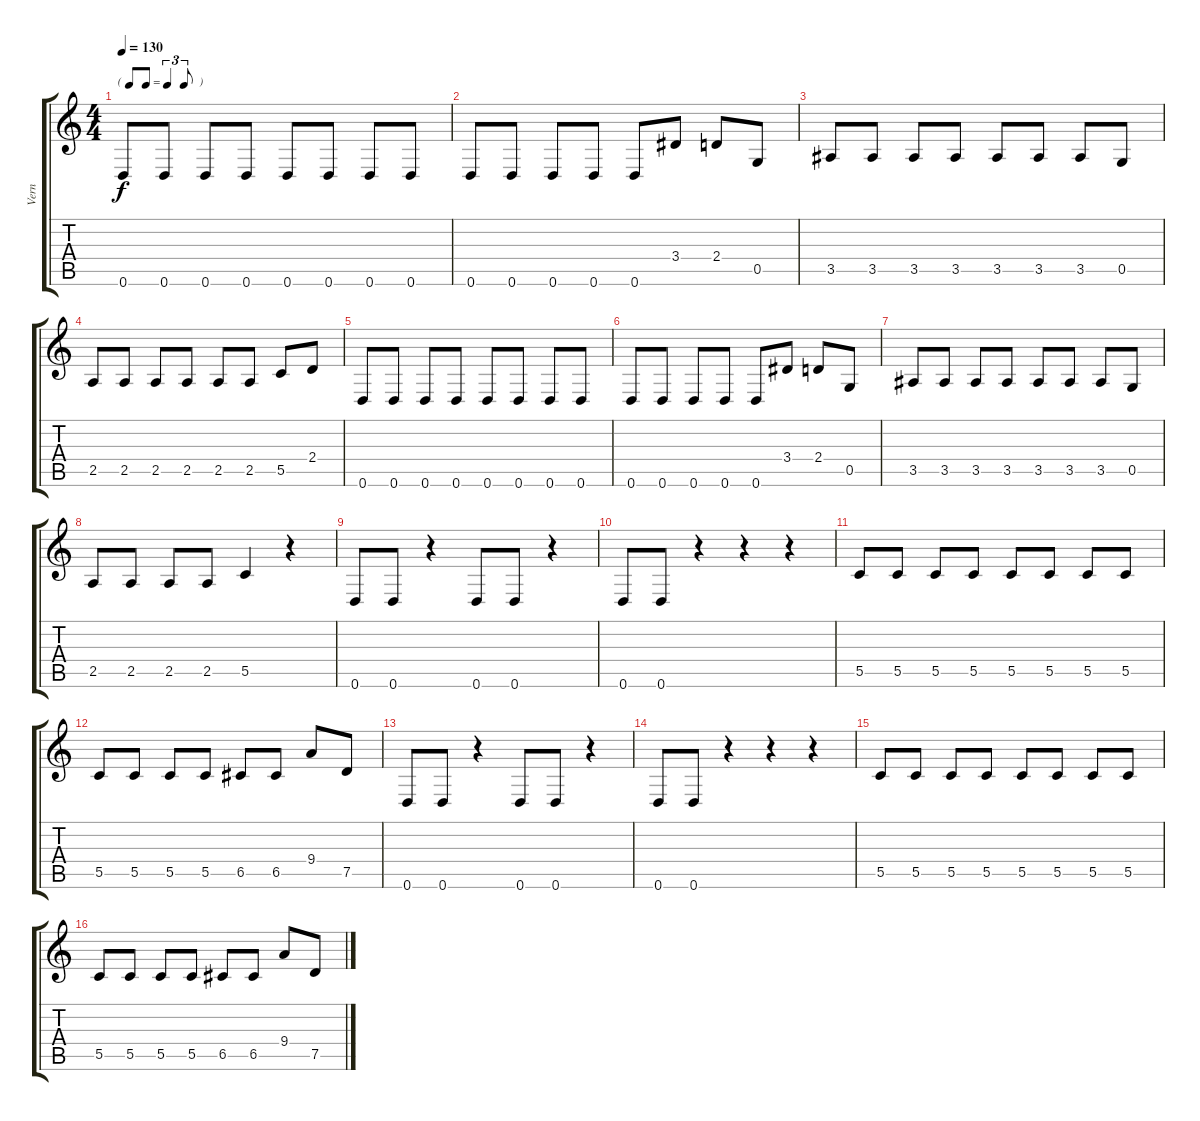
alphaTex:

\track ("Vern" "Vern") {instrument electricbassfinger}
\staff {score tabs}
\tuning (D4 A3 F3 C3 G2 D2) {hide}
\ts (4 4)
\tf triplet8th
\tempo 130
\clef g2
\ks c
0.6.8{dy f} 0.6.8 0.6.8 0.6.8 0.6.8 0.6.8 0.6.8 0.6.8 |
0.6.8 0.6.8 0.6.8 0.6.8 0.6.8 3.4.8 2.4.8 0.5.8 |
3.5.8 3.5.8 3.5.8 3.5.8 3.5.8 3.5.8 3.5.8 0.5.8 |
2.5.8 2.5.8 2.5.8 2.5.8 2.5.8 2.5.8 5.5.8 2.4.8 |
0.6.8 0.6.8 0.6.8 0.6.8 0.6.8 0.6.8 0.6.8 0.6.8 |
0.6.8 0.6.8 0.6.8 0.6.8 0.6.8 3.4.8 2.4.8 0.5.8 |
3.5.8 3.5.8 3.5.8 3.5.8 3.5.8 3.5.8 3.5.8 0.5.8 |
2.5.8 2.5.8 2.5.8 2.5.8 5.5.4 r.4 |
0.6.8 0.6.8 r.4 0.6.8 0.6.8 r.4 |
0.6.8 0.6.8 r.4 r.4 r.4 |
5.5.8 5.5.8 5.5.8 5.5.8 5.5.8 5.5.8 5.5.8 5.5.8 |
5.5.8 5.5.8 5.5.8 5.5.8 6.5.8 6.5.8 9.4.8 7.5.8 |
0.6.8 0.6.8 r.4 0.6.8 0.6.8 r.4 |
0.6.8 0.6.8 r.4 r.4 r.4 |
5.5.8 5.5.8 5.5.8 5.5.8 5.5.8 5.5.8 5.5.8 5.5.8 |
5.5.8 5.5.8 5.5.8 5.5.8 6.5.8 6.5.8 9.4.8 7.5.8
